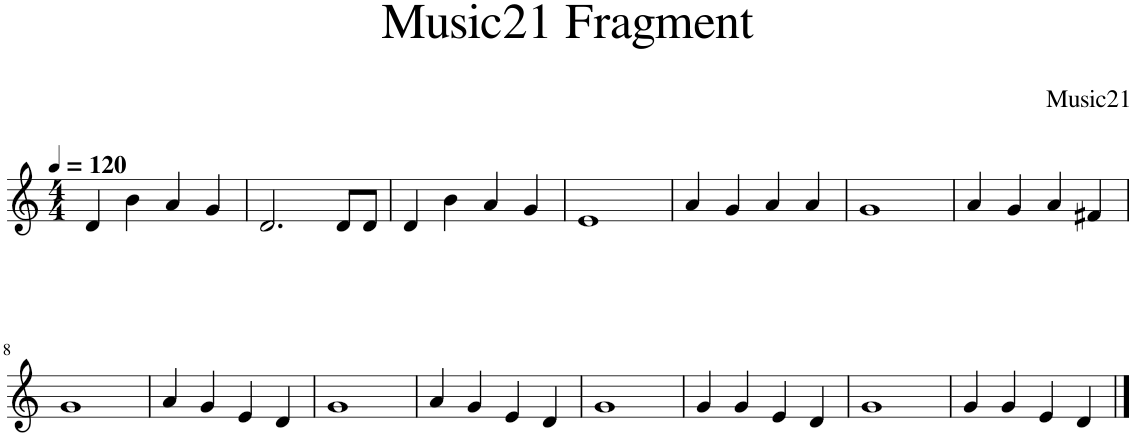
**kern
*part1
*staff1
*I"Piano
*I'Pno
*clefG2
*k[]
*M4/4
*MM120
=1
4d/
4b\
4a/
4g/
=2
2.d/
8d/L
8d/J
=3
4d/
4b\
4a/
4g/
=4
1e
=5
4a/
4g/
4a/
4a/
=6
1g
=7
4a/
4g/
4a/
4f#X/
!!LO:LB:g=z
=8
1g
=9
4a/
4g/
4e/
4d/
=10
1g
=11
4a/
4g/
4e/
4d/
=12
1g
=13
4g/
4g/
4e/
4d/
=14
1g
=15
4g/
4g/
4e/
4d/
==
*-
